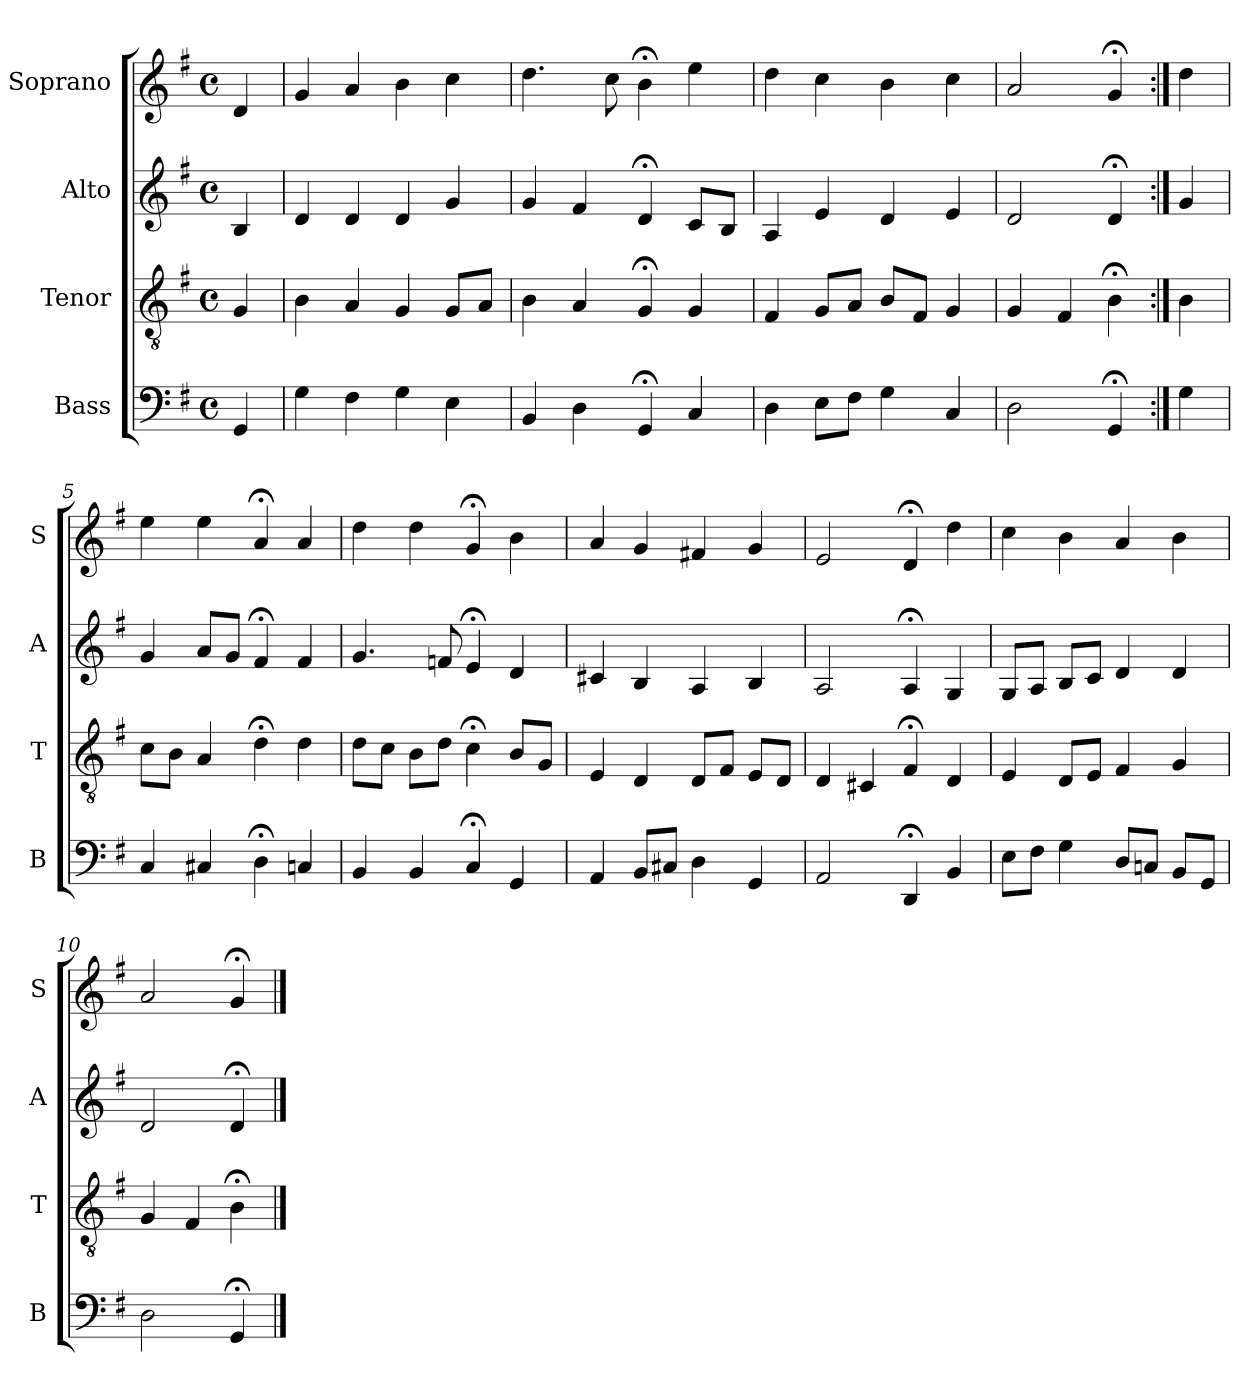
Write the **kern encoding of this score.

**kern	**kern	**kern	**kern
*part4	*part3	*part2	*part1
*staff4	*staff3	*staff2	*staff1
*I"Bass	*I"Tenor	*I"Alto	*I"Soprano
*I'B	*I'T	*I'A	*I'S
*clefF4	*clefGv2	*clefG2	*clefG2
*k[f#]	*k[f#]	*k[f#]	*k[f#]
*G:	*G:	*G:	*G:
*M4/4	*M4/4	*M4/4	*M4/4
*met(c)	*met(c)	*met(c)	*met(c)
*MM100	*MM100	*MM100	*MM100
=	=	=	=
4GG	4G	4B	4d
=1	=1	=1	=1
4G	4B	4d	4g
4F#	4A	4d	4a
4G	4G	4d	4b
4E	8GL	4g	4cc
.	8AJ	.	.
=2	=2	=2	=2
4BB	4B	4g	4.dd
4D	4A	4f#	.
.	.	.	8cc
4GG;<	4G;<	4d;<	4b;<
4C	4G	8cL	4ee
.	.	8BJ	.
=3	=3	=3	=3
4D	4F#	4A	4dd
8EL	8GL	4e	4cc
8F#J	8AJ	.	.
4G	8BL	4d	4b
.	8F#J	.	.
4C	4G	4e	4cc
=4	=4	=4	=4
2D	4G	2d	2a
.	4F#	.	.
4GG;<	4B;<	4d;<	4g;<
=:|!	=:|!	=:|!	=:|!
4G	4B	4g	4dd
=5	=5	=5	=5
4C	8cL	4g	4ee
.	8BJ	.	.
4C#X	4A	8aL	4ee
.	.	8gJ	.
4D;<	4d;<	4f#;<	4a;<
4Cn	4d	4f#	4a
=6	=6	=6	=6
4BB	8dL	4.g	4dd
.	8cJ	.	.
4BB	8BL	.	4dd
.	8dJ	8fn	.
4C;<	4c;<	4e;<	4g;<
4GG	8BL	4d	4b
.	8GJ	.	.
=7	=7	=7	=7
4AA	4E	4c#X	4a
8BBL	4D	4B	4g
8C#XJ	.	.	.
4D	8DL	4A	4f#X
.	8F#J	.	.
4GG	8EL	4B	4g
.	8DJ	.	.
=8	=8	=8	=8
2AA	4D	2A	2e
.	4C#X	.	.
4DD;<	4F#;<	4A;<	4d;<
4BB	4D	4G	4dd
=9	=9	=9	=9
8EL	4E	8GL	4cc
8F#J	.	8AJ	.
4G	8DL	8BL	4b
.	8EJ	8cJ	.
8DL	4F#	4d	4a
8CnJ	.	.	.
8BBL	4G	4d	4b
8GGJ	.	.	.
=10	=10	=10	=10
2D	4G	2d	2a
.	4F#	.	.
4GG;<	4B;<	4d;<	4g;<
==	==	==	==
*-	*-	*-	*-
